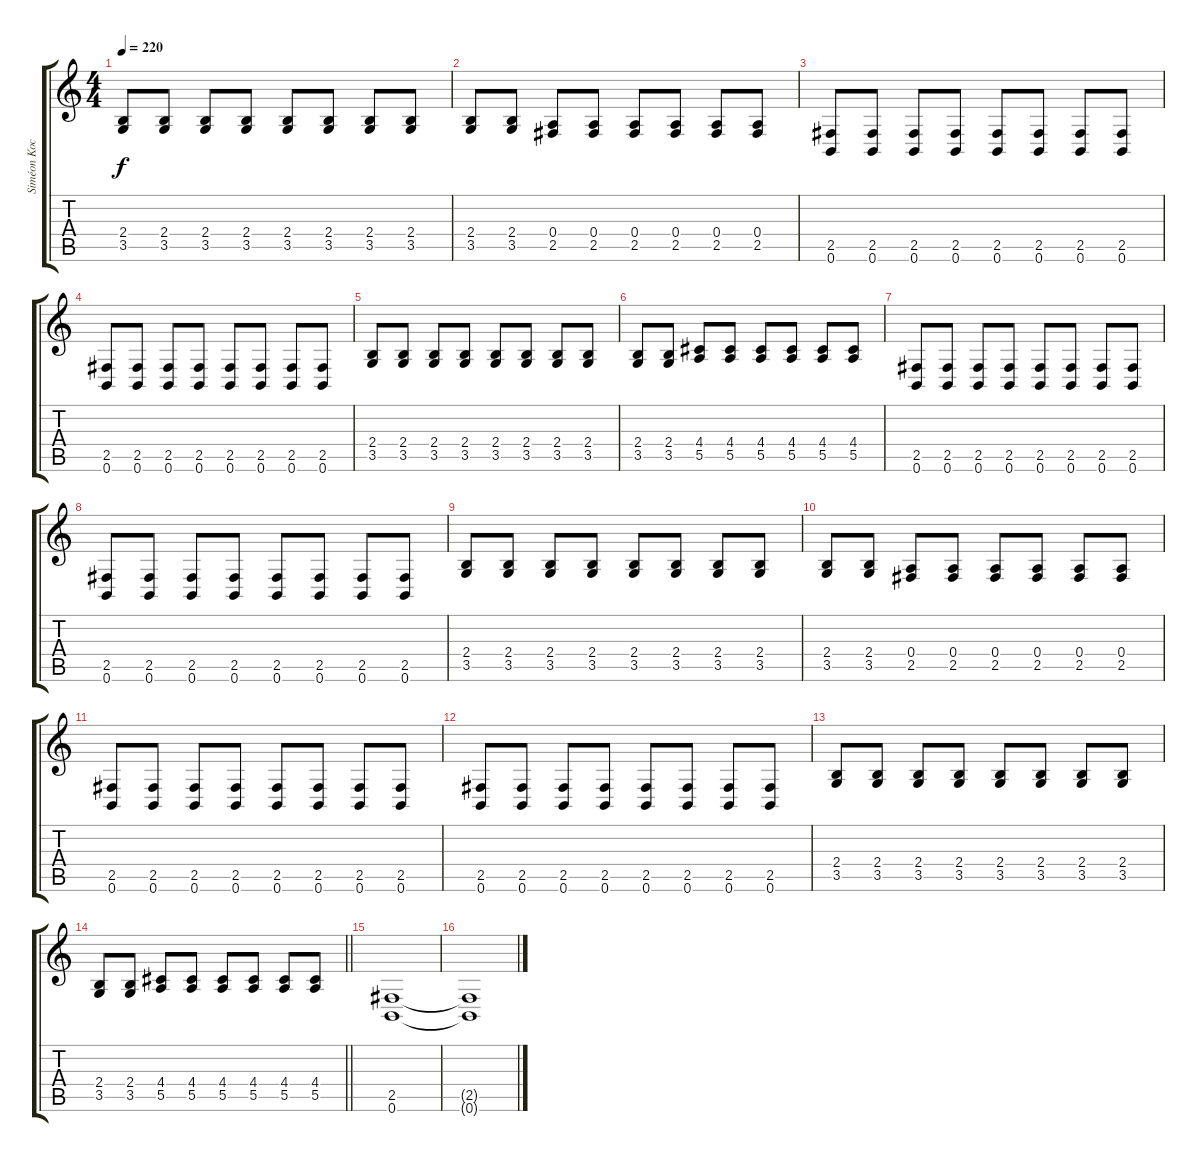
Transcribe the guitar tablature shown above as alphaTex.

\track ("Siméon Koch" "Siméon Koc") {instrument distortionguitar}
\staff {score tabs}
\tuning (B3 Gb3 D3 A2 E2 B1) {hide}
\ts (4 4)
\tempo 220
\clef g2
\ks c
(2.4 3.5).8{dy f} (2.4 3.5).8 (2.4 3.5).8 (2.4 3.5).8 (2.4 3.5).8 (2.4 3.5).8 (2.4 3.5).8 (2.4 3.5).8 |
(2.4 3.5).8 (2.4 3.5).8 (0.4 2.5).8 (0.4 2.5).8 (0.4 2.5).8 (0.4 2.5).8 (0.4 2.5).8 (0.4 2.5).8 |
(2.5 0.6).8 (2.5 0.6).8 (2.5 0.6).8 (2.5 0.6).8 (2.5 0.6).8 (2.5 0.6).8 (2.5 0.6).8 (2.5 0.6).8 |
(2.5 0.6).8 (2.5 0.6).8 (2.5 0.6).8 (2.5 0.6).8 (2.5 0.6).8 (2.5 0.6).8 (2.5 0.6).8 (2.5 0.6).8 |
(2.4 3.5).8 (2.4 3.5).8 (2.4 3.5).8 (2.4 3.5).8 (2.4 3.5).8 (2.4 3.5).8 (2.4 3.5).8 (2.4 3.5).8 |
(2.4 3.5).8 (2.4 3.5).8 (4.4 5.5).8 (4.4 5.5).8 (4.4 5.5).8 (4.4 5.5).8 (4.4 5.5).8 (4.4 5.5).8 |
(2.5 0.6).8 (2.5 0.6).8 (2.5 0.6).8 (2.5 0.6).8 (2.5 0.6).8 (2.5 0.6).8 (2.5 0.6).8 (2.5 0.6).8 |
(2.5 0.6).8 (2.5 0.6).8 (2.5 0.6).8 (2.5 0.6).8 (2.5 0.6).8 (2.5 0.6).8 (2.5 0.6).8 (2.5 0.6).8 |
(2.4 3.5).8 (2.4 3.5).8 (2.4 3.5).8 (2.4 3.5).8 (2.4 3.5).8 (2.4 3.5).8 (2.4 3.5).8 (2.4 3.5).8 |
(2.4 3.5).8 (2.4 3.5).8 (0.4 2.5).8 (0.4 2.5).8 (0.4 2.5).8 (0.4 2.5).8 (0.4 2.5).8 (0.4 2.5).8 |
(2.5 0.6).8 (2.5 0.6).8 (2.5 0.6).8 (2.5 0.6).8 (2.5 0.6).8 (2.5 0.6).8 (2.5 0.6).8 (2.5 0.6).8 |
(2.5 0.6).8 (2.5 0.6).8 (2.5 0.6).8 (2.5 0.6).8 (2.5 0.6).8 (2.5 0.6).8 (2.5 0.6).8 (2.5 0.6).8 |
(2.4 3.5).8 (2.4 3.5).8 (2.4 3.5).8 (2.4 3.5).8 (2.4 3.5).8 (2.4 3.5).8 (2.4 3.5).8 (2.4 3.5).8 |
\barLineRight lightlight
(2.4 3.5).8 (2.4 3.5).8 (4.4 5.5).8 (4.4 5.5).8 (4.4 5.5).8 (4.4 5.5).8 (4.4 5.5).8 (4.4 5.5).8 |
(2.5 0.6).1{volume 8} |
(2.5{t} 0.6{t}).1
